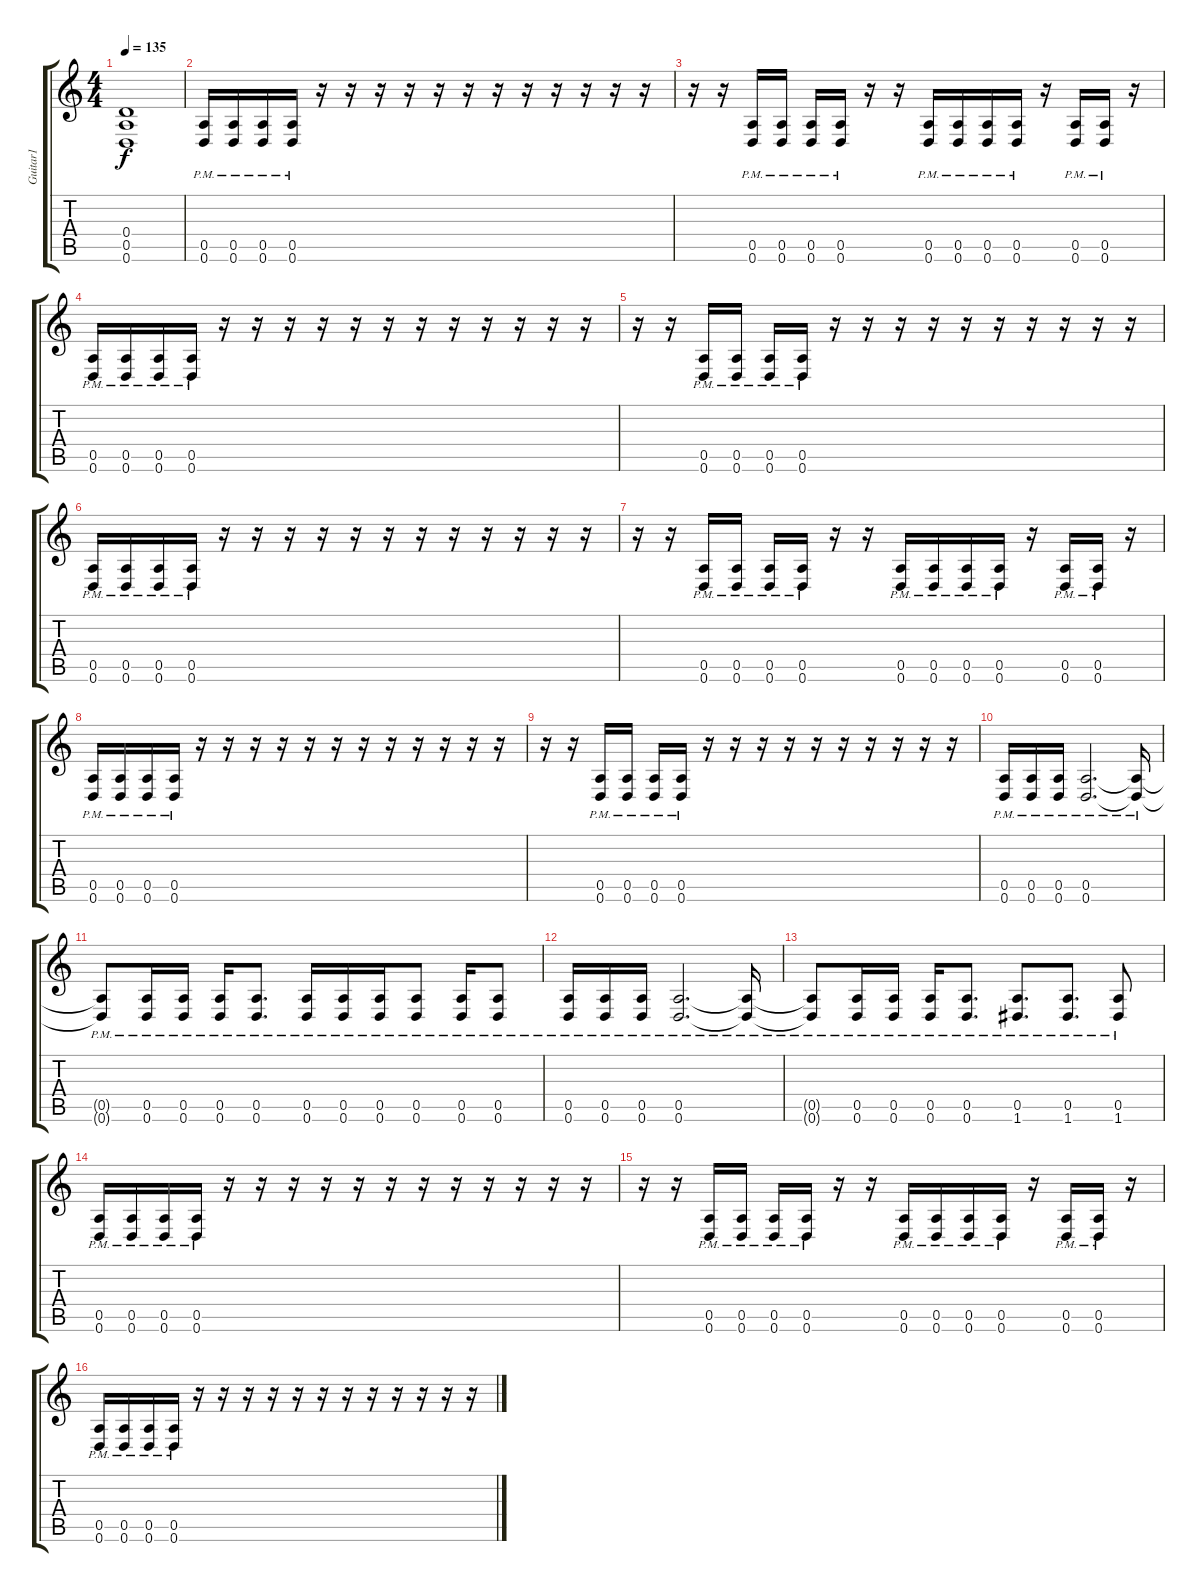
\track ("Guitar1" "Guitar1") {instrument distortionguitar}
\staff {score tabs}
\tuning (E4 B3 G3 D3 A2 D2) {hide}
\ts (4 4)
\tempo 135
\clef g2
\ks c
(0.4{t} 0.5{t} 0.6{t}).1{dy f} |
(0.5{pm} 0.6{pm}).16 (0.5{pm} 0.6{pm}).16 (0.5{pm} 0.6{pm}).16 (0.5{pm} 0.6{pm}).16 r.16 r.16 r.16 r.16 r.16 r.16 r.16 r.16 r.16 r.16 r.16 r.16 |
r.16 r.16 (0.5{pm} 0.6{pm}).16 (0.5{pm} 0.6{pm}).16 (0.5{pm} 0.6{pm}).16 (0.5{pm} 0.6{pm}).16 r.16 r.16 (0.5{pm} 0.6{pm}).16 (0.5{pm} 0.6{pm}).16 (0.5{pm} 0.6{pm}).16 (0.5{pm} 0.6{pm}).16 r.16 (0.5{pm} 0.6{pm}).16 (0.5{pm} 0.6{pm}).16 r.16 |
(0.5{pm} 0.6{pm}).16 (0.5{pm} 0.6{pm}).16 (0.5{pm} 0.6{pm}).16 (0.5{pm} 0.6{pm}).16 r.16 r.16 r.16 r.16 r.16 r.16 r.16 r.16 r.16 r.16 r.16 r.16 |
r.16 r.16 (0.5{pm} 0.6{pm}).16 (0.5{pm} 0.6{pm}).16 (0.5{pm} 0.6{pm}).16 (0.5{pm} 0.6{pm}).16 r.16 r.16 r.16 r.16 r.16 r.16 r.16 r.16 r.16 r.16 |
(0.5{pm} 0.6{pm}).16 (0.5{pm} 0.6{pm}).16 (0.5{pm} 0.6{pm}).16 (0.5{pm} 0.6{pm}).16 r.16 r.16 r.16 r.16 r.16 r.16 r.16 r.16 r.16 r.16 r.16 r.16 |
r.16 r.16 (0.5{pm} 0.6{pm}).16 (0.5{pm} 0.6{pm}).16 (0.5{pm} 0.6{pm}).16 (0.5{pm} 0.6{pm}).16 r.16 r.16 (0.5{pm} 0.6{pm}).16 (0.5{pm} 0.6{pm}).16 (0.5{pm} 0.6{pm}).16 (0.5{pm} 0.6{pm}).16 r.16 (0.5{pm} 0.6{pm}).16 (0.5{pm} 0.6{pm}).16 r.16 |
(0.5{pm} 0.6{pm}).16 (0.5{pm} 0.6{pm}).16 (0.5{pm} 0.6{pm}).16 (0.5{pm} 0.6{pm}).16 r.16 r.16 r.16 r.16 r.16 r.16 r.16 r.16 r.16 r.16 r.16 r.16 |
r.16 r.16 (0.5{pm} 0.6{pm}).16 (0.5{pm} 0.6{pm}).16 (0.5{pm} 0.6{pm}).16 (0.5{pm} 0.6{pm}).16 r.16 r.16 r.16 r.16 r.16 r.16 r.16 r.16 r.16 r.16 |
(0.5{pm} 0.6{pm}).16 (0.5{pm} 0.6{pm}).16 (0.5{pm} 0.6{pm}).16 (0.5{pm} 0.6{pm}).2{d} (0.5{pm t} 0.6{pm t}).16 |
(0.5{pm t} 0.6{pm t}).8 (0.5{pm} 0.6{pm}).16 (0.5{pm} 0.6{pm}).16 (0.5{pm} 0.6{pm}).16 (0.5{pm} 0.6{pm}).8{d} (0.5{pm} 0.6{pm}).16 (0.5{pm} 0.6{pm}).16 (0.5{pm} 0.6{pm}).16 (0.5{pm} 0.6{pm}).8 (0.5{pm} 0.6{pm}).16 (0.5{pm} 0.6{pm}).8 |
(0.5{pm} 0.6{pm}).16 (0.5{pm} 0.6{pm}).16 (0.5{pm} 0.6{pm}).16 (0.5{pm} 0.6{pm}).2{d} (0.5{pm t} 0.6{pm t}).16 |
(0.5{pm t} 0.6{pm t}).8 (0.5{pm} 0.6{pm}).16 (0.5{pm} 0.6{pm}).16 (0.5{pm} 0.6{pm}).16 (0.5{pm} 0.6{pm}).8{d} (0.5{pm} 1.6{pm}).8{d} (0.5{pm} 1.6{pm}).8{d} (0.5{pm} 1.6{pm}).8 |
(0.5{pm} 0.6{pm}).16 (0.5{pm} 0.6{pm}).16 (0.5{pm} 0.6{pm}).16 (0.5{pm} 0.6{pm}).16 r.16 r.16 r.16 r.16 r.16 r.16 r.16 r.16 r.16 r.16 r.16 r.16 |
r.16 r.16 (0.5{pm} 0.6{pm}).16 (0.5{pm} 0.6{pm}).16 (0.5{pm} 0.6{pm}).16 (0.5{pm} 0.6{pm}).16 r.16 r.16 (0.5{pm} 0.6{pm}).16 (0.5{pm} 0.6{pm}).16 (0.5{pm} 0.6{pm}).16 (0.5{pm} 0.6{pm}).16 r.16 (0.5{pm} 0.6{pm}).16 (0.5{pm} 0.6{pm}).16 r.16 |
(0.5{pm} 0.6{pm}).16 (0.5{pm} 0.6{pm}).16 (0.5{pm} 0.6{pm}).16 (0.5{pm} 0.6{pm}).16 r.16 r.16 r.16 r.16 r.16 r.16 r.16 r.16 r.16 r.16 r.16 r.16
